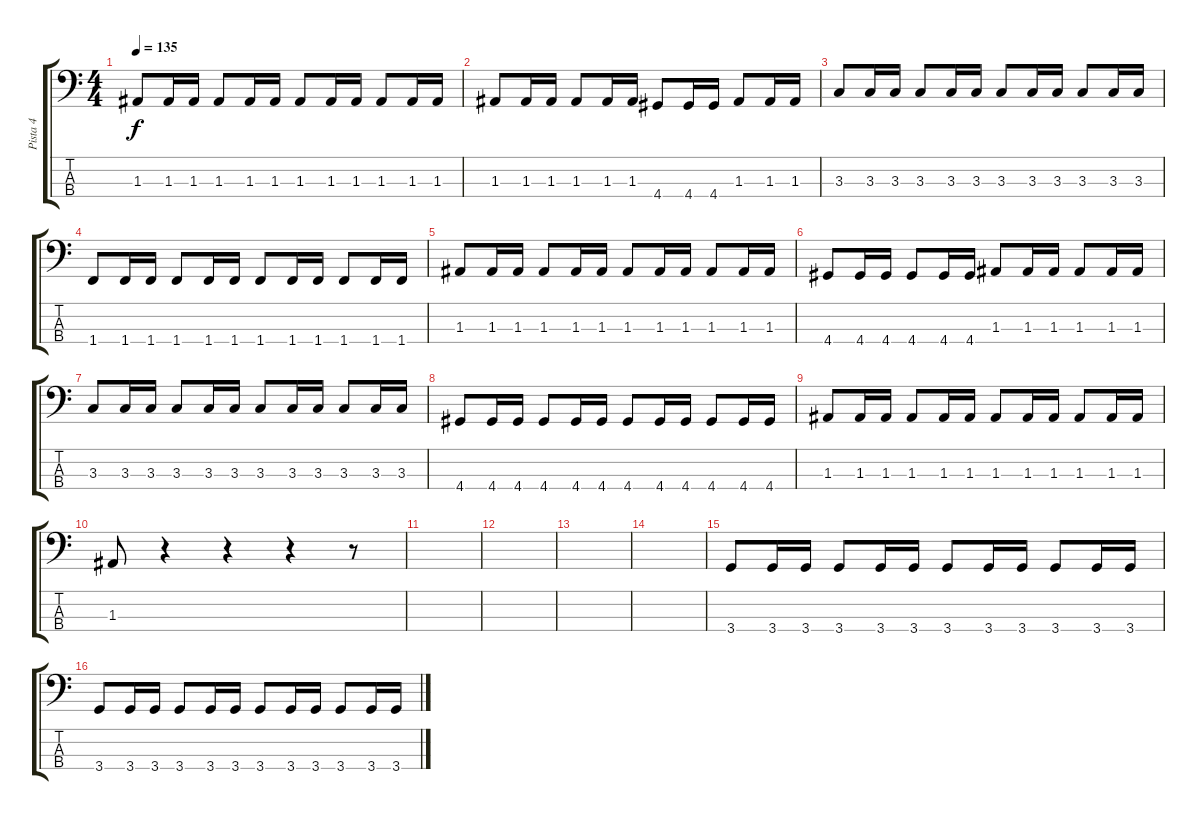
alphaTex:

\track ("Pista 4" "Pista 4") {instrument electricbassfinger}
\staff {score tabs}
\tuning (G2 D2 A1 E1) {hide}
\ts (4 4)
\tempo 135
\clef f4
\ks c
1.3.8{dy f} 1.3.16 1.3.16 1.3.8 1.3.16 1.3.16 1.3.8 1.3.16 1.3.16 1.3.8 1.3.16 1.3.16 |
1.3.8 1.3.16 1.3.16 1.3.8 1.3.16 1.3.16 4.4.8 4.4.16 4.4.16 1.3.8 1.3.16 1.3.16 |
3.3.8 3.3.16 3.3.16 3.3.8 3.3.16 3.3.16 3.3.8 3.3.16 3.3.16 3.3.8 3.3.16 3.3.16 |
1.4.8 1.4.16 1.4.16 1.4.8 1.4.16 1.4.16 1.4.8 1.4.16 1.4.16 1.4.8 1.4.16 1.4.16 |
1.3.8 1.3.16 1.3.16 1.3.8 1.3.16 1.3.16 1.3.8 1.3.16 1.3.16 1.3.8 1.3.16 1.3.16 |
4.4.8 4.4.16 4.4.16 4.4.8 4.4.16 4.4.16 1.3.8 1.3.16 1.3.16 1.3.8 1.3.16 1.3.16 |
3.3.8 3.3.16 3.3.16 3.3.8 3.3.16 3.3.16 3.3.8 3.3.16 3.3.16 3.3.8 3.3.16 3.3.16 |
4.4.8 4.4.16 4.4.16 4.4.8 4.4.16 4.4.16 4.4.8 4.4.16 4.4.16 4.4.8 4.4.16 4.4.16 |
1.3.8 1.3.16 1.3.16 1.3.8 1.3.16 1.3.16 1.3.8 1.3.16 1.3.16 1.3.8 1.3.16 1.3.16 |
1.3.8 r.4 r.4 r.4 r.8 |
|
|
|
|
3.4.8 3.4.16 3.4.16 3.4.8 3.4.16 3.4.16 3.4.8 3.4.16 3.4.16 3.4.8 3.4.16 3.4.16 |
3.4.8 3.4.16 3.4.16 3.4.8 3.4.16 3.4.16 3.4.8 3.4.16 3.4.16 3.4.8 3.4.16 3.4.16
